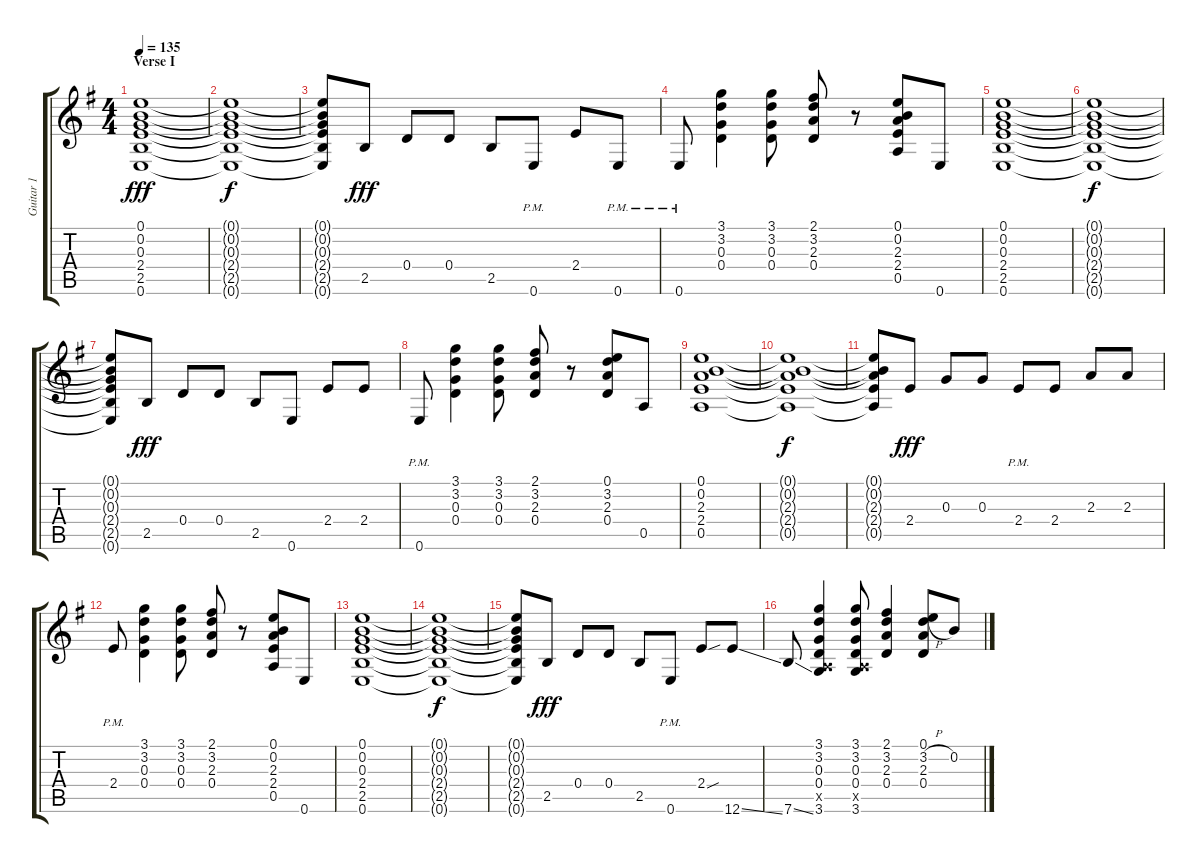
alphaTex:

\track ("Guitar 1" "Guitar 1") {instrument distortionguitar}
\staff {score tabs}
\tuning (E4 B3 G3 D3 A2 E2) {hide}
\ts (4 4)
\section ("" "Verse I")
\tempo 135
\clef g2
\ks g
(0.1 0.2 0.3 2.4 2.5 0.6).1{dy fff} |
(0.1{t} 0.2{t} 0.3{t} 2.4{t} 2.5{t} 0.6{t}).1{dy f} |
(0.1{t} 0.2{t} 0.3{t} 2.4{t} 2.5{t} 0.6{t}).8 2.5.8{dy fff} 0.4.8 0.4.8 2.5.8 0.6{pm}.8 2.4.8 0.6{pm}.8 |
0.6{pm}.8 (3.1 3.2 0.3 0.4).4 (3.1 3.2 0.3 0.4).8 (2.1 3.2 2.3 0.4).8 r.8 (0.1 0.2 2.3 2.4 0.5).8 0.6.8 |
(0.1 0.2 0.3 2.4 2.5 0.6).1 |
(0.1{t} 0.2{t} 0.3{t} 2.4{t} 2.5{t} 0.6{t}).1{dy f} |
(0.1{t} 0.2{t} 0.3{t} 2.4{t} 2.5{t} 0.6{t}).8 2.5.8{dy fff} 0.4.8 0.4.8 2.5.8 0.6.8 2.4.8 2.4.8 |
0.6{pm}.8 (3.1 3.2 0.3 0.4).4 (3.1 3.2 0.3 0.4).8 (2.1 3.2 2.3 0.4).8 r.8 (0.1 3.2 2.3 0.4).8 0.5.8 |
(0.1 0.2 2.3 2.4 0.5).1 |
(0.1{t} 0.2{t} 2.3{t} 2.4{t} 0.5{t}).1{dy f} |
(0.1{t} 0.2{t} 2.3{t} 2.4{t} 0.5{t}).8 2.4.8{dy fff} 0.3.8 0.3.8 2.4{pm}.8 2.4.8 2.3.8 2.3.8 |
2.4{pm}.8 (3.1 3.2 0.3 0.4).4 (3.1 3.2 0.3 0.4).8 (2.1 3.2 2.3 0.4).8 r.8 (0.1 0.2 2.3 2.4 0.5).8 0.6.8 |
(0.1 0.2 0.3 2.4 2.5 0.6).1 |
(0.1{t} 0.2{t} 0.3{t} 2.4{t} 2.5{t} 0.6{t}).1{dy f} |
(0.1{t} 0.2{t} 0.3{t} 2.4{t} 2.5{t} 0.6{t}).8 2.5.8{dy fff} 0.4.8 0.4.8 2.5.8 0.6{pm}.8 2.4{sou}.8 12.6{ss}.8 |
7.6{ss}.8 (3.1 3.2 0.3 0.4 0.5{x} 3.6).4 (3.1 3.2 0.3 0.4 0.5{x} 3.6).8 (2.1 3.2 2.3 0.4).4 (0.1 3.2{h} 2.3 0.4).8 0.2.8
